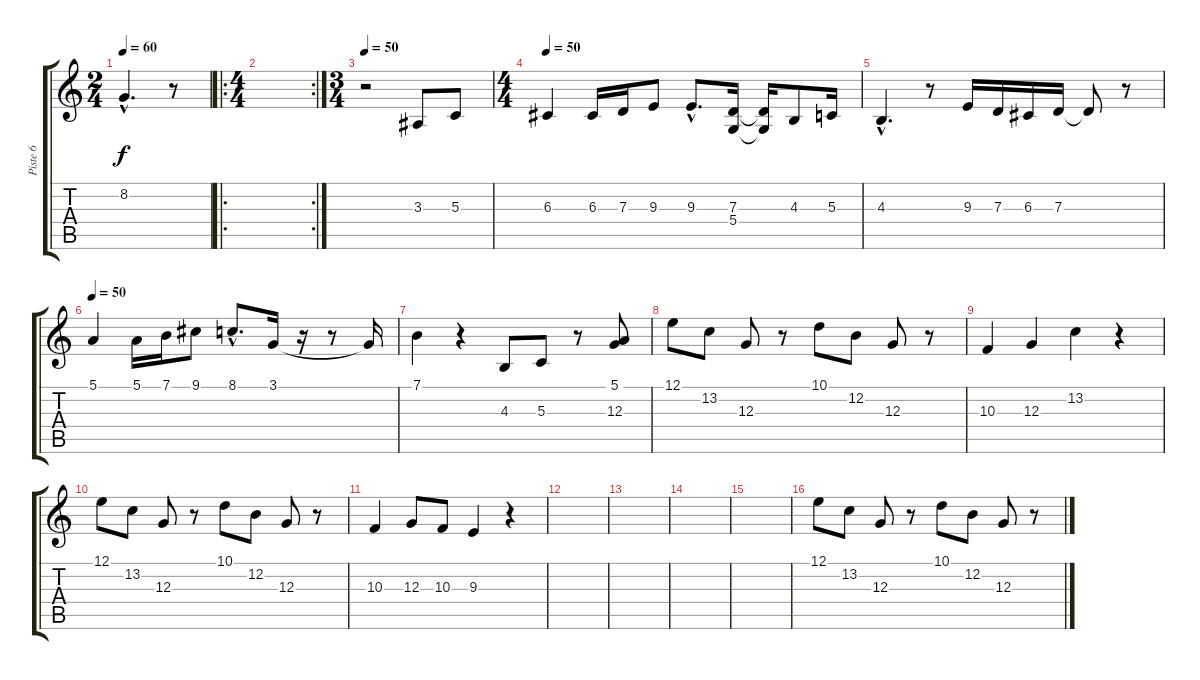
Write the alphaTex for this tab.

\track ("Piste 6" "Piste 6") {instrument lead4chiff}
\staff {score tabs}
\tuning (E4 B3 G3 D3 A2 E2) {hide}
\ts (2 4)
\tempo 60
\clef g2
\ks c
8.2{hac}.4{d dy f} r.8 |
\ro
\rc 2
\ts (4 4)
|
\ts (3 4)
\tempo 50
r.2 3.3.8 5.3.8 |
\ts (4 4)
\tempo 50
6.3.4 6.3.16 7.3.16 9.3.8 9.3{hac}.8{d} (7.3 5.4).16 (7.3{t} 5.4{t}).16 4.3.8 5.3.16 |
4.3{hac}.4{d} r.8 9.3.16 7.3.16 6.3.16 7.3.16 7.3{t}.8 r.8 |
\tempo 50
5.1.4 5.1.16 7.1.16 9.1.8 8.1{hac}.8{d} 3.1.16 r.16 r.8 3.1{t}.16 |
7.1.4 r.4 4.3.8 5.3.8 r.8 (5.1 12.3).8 |
12.1.8 13.2.8 12.3.8 r.8 10.1.8 12.2.8 12.3.8 r.8 |
10.3.4 12.3.4 13.2.4 r.4 |
12.1.8 13.2.8 12.3.8 r.8 10.1.8 12.2.8 12.3.8 r.8 |
10.3.4 12.3.8 10.3.8 9.3.4 r.4 |
|
|
|
|
12.1.8 13.2.8 12.3.8 r.8 10.1.8 12.2.8 12.3.8 r.8
